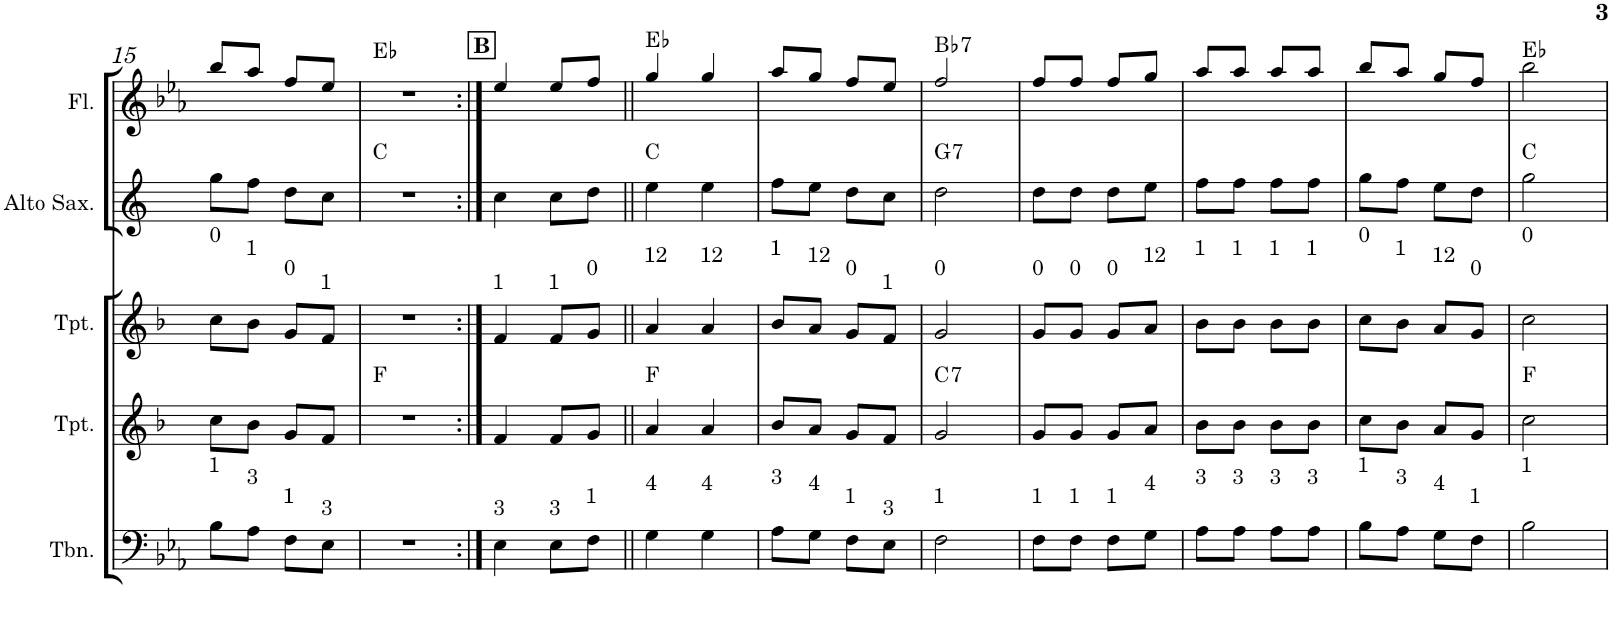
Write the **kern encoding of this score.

**kern	**kern	**harte	**kern	**kern	**harte	**kern	**harte
*part5	*part4	*part4	*part3	*part2	*part2	*part1	*part1
*staff5	*staff4	*	*staff3	*staff2	*	*staff1	*
*I"C clavF	*I"Bb	*	*I"Bb - Pirata	*I"Eb	*	*I"C clavG	*
!!LO:PB:g=z
*clefF4	*clefG2	*	*clefG2	*clefG2	*	*clefG2	*
*	*Trd1c2	*	*Trd1c2	*Trd5c9	*	*	*
*k[b-e-a-]	*k[b-]	*	*k[b-]	*k[]	*	*k[b-e-a-]	*
*E-:	*F:	*	*F:	*	*	*E-:	*
*M2/4	*M2/4	*	*M2/4	*M2/4	*	*M2/4	*
=15	=15	=15	=15	=15	=15	=15	=15
!	!	!	!LO:TX:a:t=0	!	!	!	!
!LO:TX:a:t=1	!	!	!	!	!	!	!
8B-\L	8cc\L	.	8cc\L	8gg\L	.	8bb-/L	.
!	!	!	!LO:TX:a:t=1	!	!	!	!
!LO:TX:a:t=3	!	!	!	!	!	!	!
8A-\J	8b-\J	.	8b-\J	8ff\J	.	8aa-/J	.
!	!	!	!LO:TX:a:t=0	!	!	!	!
!LO:TX:a:t=1	!	!	!	!	!	!	!
8F\L	8g/L	.	8g/L	8dd\L	.	8ff/L	.
!	!	!	!LO:TX:a:t=1	!	!	!	!
!LO:TX:a:t=3	!	!	!	!	!	!	!
8E-\J	8f/J	.	8f/J	8cc\J	.	8ee-/J	.
=16	=16	=16	=16	=16	=16	=16	=16
2r	2r	F:maj	2r	2r	C:maj	2r	Eb:maj
!!LO:REH:place=s1:a:B:cj:t=B
=17:|!	=17:|!	=17:|!	=17:|!	=17:|!	=17:|!	=17:|!	=17:|!
!	!	!	!LO:TX:a:t=1	!	!	!	!
!LO:TX:a:t=3	!	!	!	!	!	!	!
4E-\	4f/	.	4f/	4cc\	.	4ee-/	.
!	!	!	!LO:TX:a:t=1	!	!	!	!
!LO:TX:a:t=3	!	!	!	!	!	!	!
8E-\L	8f/L	.	8f/L	8cc\L	.	8ee-/L	.
!	!	!	!LO:TX:a:t=0	!	!	!	!
!LO:TX:a:t=1	!	!	!	!	!	!	!
8F\J	8g/J	.	8g/J	8dd\J	.	8ff/J	.
=18||	=18||	=18||	=18||	=18||	=18||	=18||	=18||
!	!	!	!LO:TX:a:t=12	!	!	!	!
!LO:TX:a:t=4	!	!	!	!	!	!	!
4G\	4a/	F:maj	4a/	4ee\	C:maj	4gg/	Eb:maj
!	!	!	!LO:TX:a:t=12	!	!	!	!
!LO:TX:a:t=4	!	!	!	!	!	!	!
4G\	4a/	.	4a/	4ee\	.	4gg/	.
=19	=19	=19	=19	=19	=19	=19	=19
!	!	!	!LO:TX:a:t=1	!	!	!	!
!LO:TX:a:t=3	!	!	!	!	!	!	!
8A-\L	8b-/L	.	8b-/L	8ff\L	.	8aa-/L	.
!	!	!	!LO:TX:a:t=12	!	!	!	!
!LO:TX:a:t=4	!	!	!	!	!	!	!
8G\J	8a/J	.	8a/J	8ee\J	.	8gg/J	.
!	!	!	!LO:TX:a:t=0	!	!	!	!
!LO:TX:a:t=1	!	!	!	!	!	!	!
8F\L	8g/L	.	8g/L	8dd\L	.	8ff/L	.
!	!	!	!LO:TX:a:t=1	!	!	!	!
!LO:TX:a:t=3	!	!	!	!	!	!	!
8E-\J	8f/J	.	8f/J	8cc\J	.	8ee-/J	.
=20	=20	=20	=20	=20	=20	=20	=20
!	!	!	!LO:TX:a:t=0	!	!	!	!
!LO:TX:a:t=1	!	!LO:H:kt=7	!	!	!LO:H:kt=7	!	!LO:H:kt=7
2F\	2g/	C:7	2g/	2dd\	G:7	2ff/	Bb:7
=21	=21	=21	=21	=21	=21	=21	=21
!	!	!	!LO:TX:a:t=0	!	!	!	!
!LO:TX:a:t=1	!	!	!	!	!	!	!
8F\L	8g/L	.	8g/L	8dd\L	.	8ff/L	.
!	!	!	!LO:TX:a:t=0	!	!	!	!
!LO:TX:a:t=1	!	!	!	!	!	!	!
8F\J	8g/J	.	8g/J	8dd\J	.	8ff/J	.
!	!	!	!LO:TX:a:t=0	!	!	!	!
!LO:TX:a:t=1	!	!	!	!	!	!	!
8F\L	8g/L	.	8g/L	8dd\L	.	8ff/L	.
!	!	!	!LO:TX:a:t=12	!	!	!	!
!LO:TX:a:t=4	!	!	!	!	!	!	!
8G\J	8a/J	.	8a/J	8ee\J	.	8gg/J	.
=22	=22	=22	=22	=22	=22	=22	=22
!	!	!	!LO:TX:a:t=1	!	!	!	!
!LO:TX:a:t=3	!	!	!	!	!	!	!
8A-\L	8b-\L	.	8b-\L	8ff\L	.	8aa-/L	.
!	!	!	!LO:TX:a:t=1	!	!	!	!
!LO:TX:a:t=3	!	!	!	!	!	!	!
8A-\J	8b-\J	.	8b-\J	8ff\J	.	8aa-/J	.
!	!	!	!LO:TX:a:t=1	!	!	!	!
!LO:TX:a:t=3	!	!	!	!	!	!	!
8A-\L	8b-\L	.	8b-\L	8ff\L	.	8aa-/L	.
!	!	!	!LO:TX:a:t=1	!	!	!	!
!LO:TX:a:t=3	!	!	!	!	!	!	!
8A-\J	8b-\J	.	8b-\J	8ff\J	.	8aa-/J	.
=23	=23	=23	=23	=23	=23	=23	=23
!	!	!	!LO:TX:a:t=0	!	!	!	!
!LO:TX:a:t=1	!	!	!	!	!	!	!
8B-\L	8cc\L	.	8cc\L	8gg\L	.	8bb-/L	.
!	!	!	!LO:TX:a:t=1	!	!	!	!
!LO:TX:a:t=3	!	!	!	!	!	!	!
8A-\J	8b-\J	.	8b-\J	8ff\J	.	8aa-/J	.
!	!	!	!LO:TX:a:t=12	!	!	!	!
!LO:TX:a:t=4	!	!	!	!	!	!	!
8G\L	8a/L	.	8a/L	8ee\L	.	8gg/L	.
!	!	!	!LO:TX:a:t=0	!	!	!	!
!LO:TX:a:t=1	!	!	!	!	!	!	!
8F\J	8g/J	.	8g/J	8dd\J	.	8ff/J	.
=24	=24	=24	=24	=24	=24	=24	=24
!	!	!	!LO:TX:a:t=0	!	!	!	!
!LO:TX:a:t=1	!	!	!	!	!	!	!
2B-\	2cc\	F:maj	2cc\	2gg\	C:maj	2bb-\	Eb:maj
=	=	=	=	=	=	=	=
*-	*-	*-	*-	*-	*-	*-	*-
